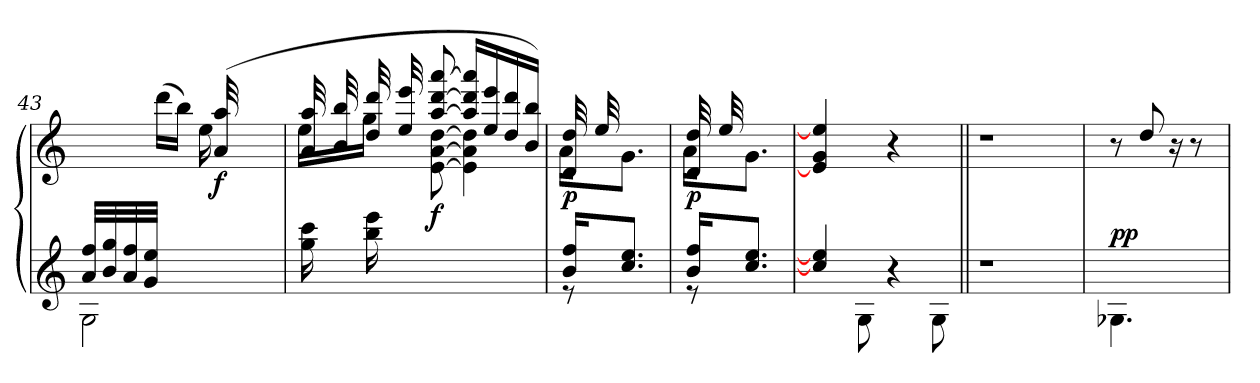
**kern	**kern	**dynam
*part1	*part1	*part1
*staff2	*staff1	*staff1/2
*I'Pno	*	*
=43	=43	=43
*^	*^	*
!!LO:LB:g=z
32ff/ 32a/LLL	2G\	4ryy	8ryy	.
32gg/ 32b/	.	.	.	.
32ff/ 32a/	.	.	.	.
32ee/ 32g/JJJ	.	.	.	.
4.ryy	.	.	(>16ddd\LL	.
.	.	.	16bb\JJ)	.
!	!	!	!	!LO:DY:b
.	.	(>32a/ 32aa/LLL	16ee\LL	f
.	.	8.ryy	.	.
.	.	.	8.ryy	.
.	.	32ryy	.	.
*v	*v	*	*	*
=44	=44	=44	=44
*	*	*^	*
16gg\ 16ccc\LL	32a/ 32aa/LLL	16ee\LL	8ryy	.
.	32b/ 32bb/	.	.	.
16bb\ 16eee\J	32dd/ 32ddd/	16gg\JJ	.	.
.	32ee/ 32eee/JJ	.	.	.
!	!	!	!	!LO:DY:b
4.ryy	[<8aa/ [>8ddd/ [>8aaa/J	4.ryy	([<8e\ [<8a\ [<8dd\J	f
.	16aa/] 16ddd/] 16aaa/]LL	.	4e\] 4a\] 4dd\]	.
.	16ee/ 16eee/	.	.	.
.	16dd/ 16ddd/	.	.	.
.	16b/ 16bb/JJ)	.	.	.
*	*	*v	*v	*
!!LO:LB:g=z
=45	=45	=45	=45
*^	*	*	*
!	!	!	!	!LO:DY:b
16b/ 16ff/KL	8r	32d/ 32dd/LLL	16a\KL	p
.	.	32ee/JJ	.	.
8.cc/ 8.ee/J	.	8.ryy	8.g\J	.
.	8ryy	.	.	.
=46	=46	=46	=46	=46
!	!	!	!	!LO:DY:b
16b/ 16ff/KL	8r	32d/ 32dd/LLL	16a\KL	p
.	.	32ee/JJ	.	.
8.cc/ 8.ee/J	.	8.ryy	8.g\J	.
.	8ryy	.	.	.
*v	*v	*	*	*
*	*v	*v	*
=47	=47	=47
4cc/] 4ee/]	4e/] 4g/ 4ee/]	.
8G\	8ryy	.
4r	4r	.
8G\	8ryy	.
=48||	=48||	=48||
1r	1r	.
!!LO:LB:g=z
=49	=49	=49
!	!	!LO:DY:a=2
4.G-X\	8r	pp
.	(8dd/k	.
.	16r	.
.	8r	.
16ryy	.	.
=	=	=
*-	*-	*-
